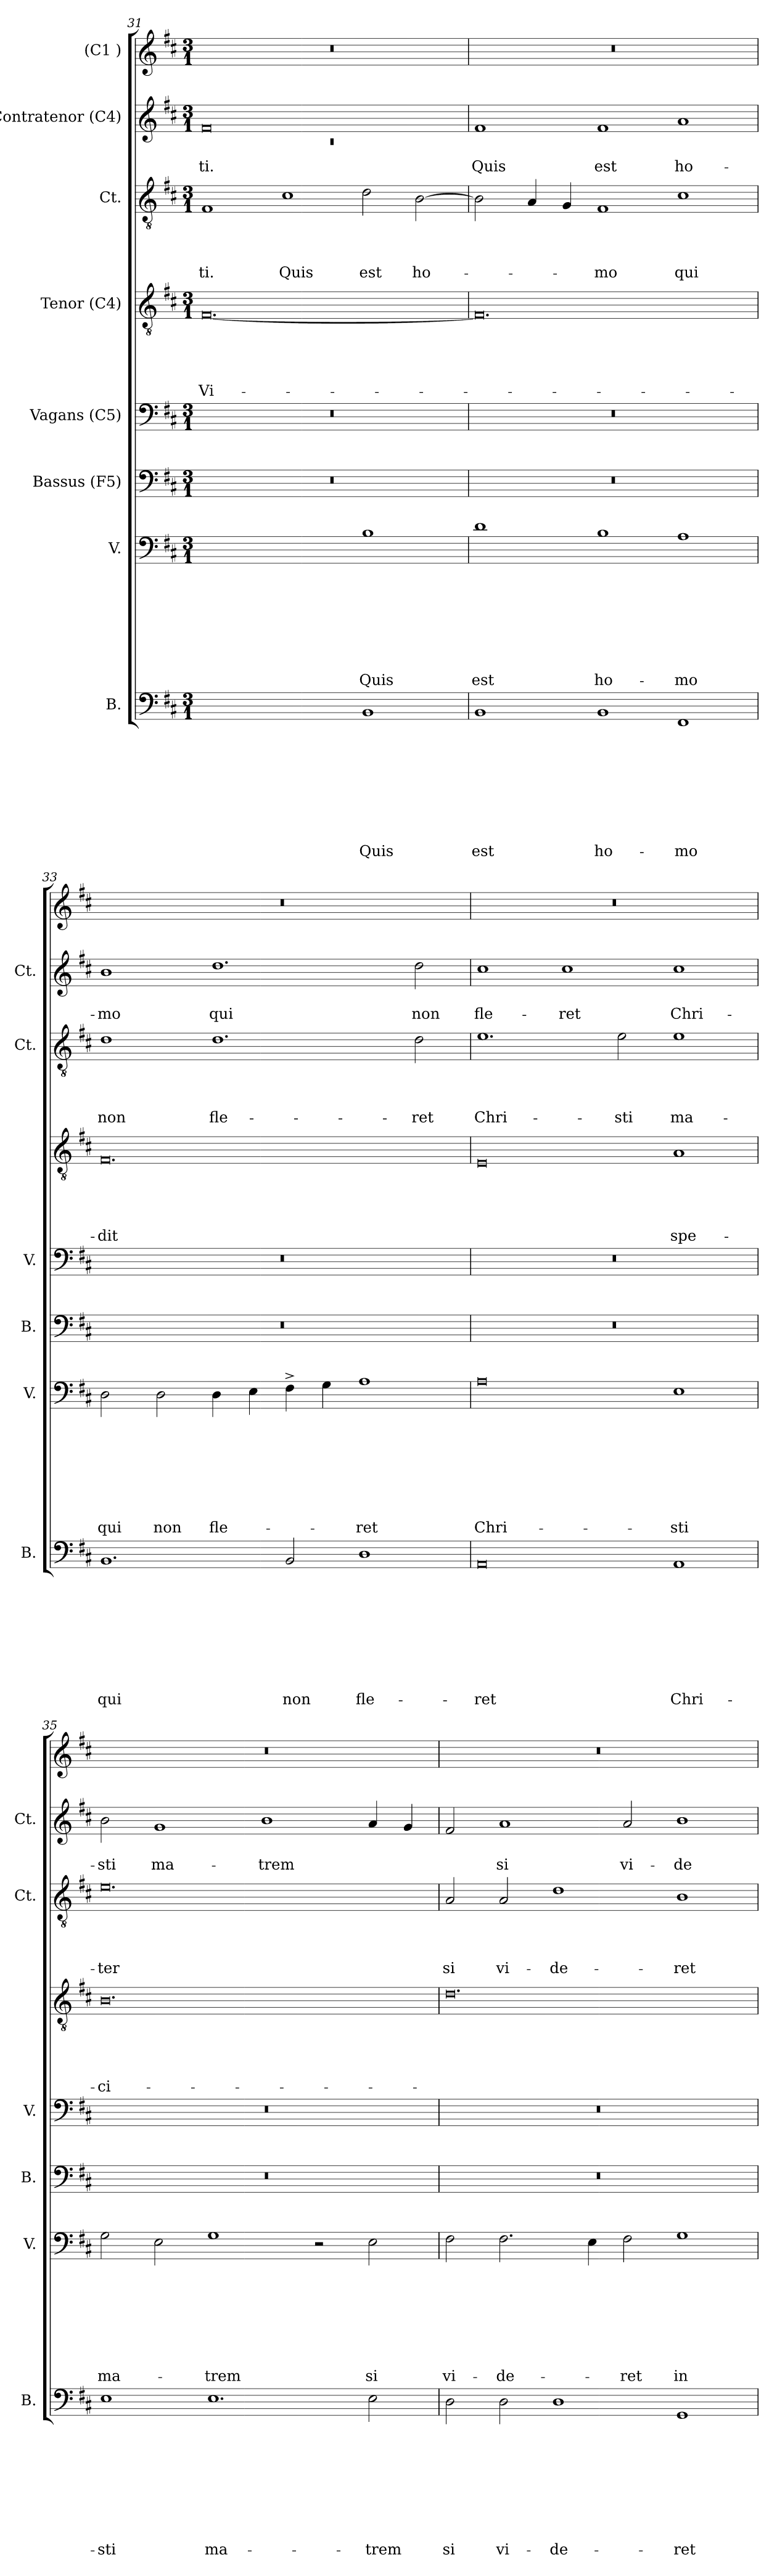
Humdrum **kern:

**kern	**text	**text	**text	**text	**text	**text	**text	**text	**text	**kern	**text	**text	**text	**text	**text	**text	**text	**text	**kern	**kern	**kern	**text	**text	**text	**text	**text	**kern	**text	**text	**text	**text	**kern	**text	**text	**kern
*part8	*part8	*part8	*part8	*part8	*part8	*part8	*part8	*part8	*part8	*part7	*part7	*part7	*part7	*part7	*part7	*part7	*part7	*part7	*part6	*part5	*part4	*part4	*part4	*part4	*part4	*part4	*part3	*part3	*part3	*part3	*part3	*part2	*part2	*part2	*part1
*staff8	*staff8	*staff8	*staff8	*staff8	*staff8	*staff8	*staff8	*staff8	*staff8	*staff7	*staff7	*staff7	*staff7	*staff7	*staff7	*staff7	*staff7	*staff7	*staff6	*staff5	*staff4	*staff4	*staff4	*staff4	*staff4	*staff4	*staff3	*staff3	*staff3	*staff3	*staff3	*staff2	*staff2	*staff2	*staff1
*I"B.	*	*	*	*	*	*	*	*	*	*I"V.	*	*	*	*	*	*	*	*	*I"Bassus (F5)	*I"Vagans (C5)	*I"Tenor (C4)	*	*	*	*	*	*I"Ct.	*	*	*	*	*I"Contratenor (C4)	*	*	*I"(C1 )
*I'B.	*	*	*	*	*	*	*	*	*	*I'V.	*	*	*	*	*	*	*	*	*I'B.	*I'V.	*	*	*	*	*	*	*I'Ct.	*	*	*	*	*I'Ct.	*	*	*
!!LO:LB:g=z
*clefF4	*	*	*	*	*	*	*	*	*	*clefF4	*	*	*	*	*	*	*	*	*clefF4	*clefF4	*clefGv2	*	*	*	*	*	*clefGv2	*	*	*	*	*clefG2	*	*	*clefG2
*k[f#c#]	*	*	*	*	*	*	*	*	*	*k[f#c#]	*	*	*	*	*	*	*	*	*k[f#c#]	*k[f#c#]	*k[f#c#]	*	*	*	*	*	*k[f#c#]	*	*	*	*	*k[f#c#]	*	*	*k[f#c#]
*D:	*	*	*	*	*	*	*	*	*	*D:	*	*	*	*	*	*	*	*	*D:	*D:	*D:	*	*	*	*	*	*D:	*	*	*	*	*D:	*	*	*D:
*M3/1	*	*	*	*	*	*	*	*	*	*M3/1	*	*	*	*	*	*	*	*	*M3/1	*M3/1	*M3/1	*	*	*	*	*	*M3/1	*	*	*	*	*M3/1	*	*	*M3/1
=31	=31	=31	=31	=31	=31	=31	=31	=31	=31	=31	=31	=31	=31	=31	=31	=31	=31	=31	=31	=31	=31	=31	=31	=31	=31	=31	=31	=31	=31	=31	=31	=31	=31	=31	=31
*	*	*	*	*	*	*	*	*	*	*	*	*	*	*	*	*	*	*	*	*	*	*	*	*	*	*	*	*	*	*	*	*^	*	*	*
!	!	!	!	!	!	!	!	!	!	!	!	!	!	!	!	!	!	!	!	!	!	!	!	!	!	!LO:LY:b	!	!	!	!	!LO:LY:b	!	!LO:N:vis=1	!	!LO:LY:b:rj	!
0ryy	.	.	.	.	.	.	.	.	.	0ryy	.	.	.	.	.	.	.	.	0.r	0.r	[<0.F#	.	.	.	.	Vi-	1F#	.	.	.	-ti.	0f#	0.rc	.	-ti.	0.r
!	!	!	!	!	!	!	!	!	!	!	!	!	!	!	!	!	!	!	!	!	!	!	!	!	!	!	!	!	!	!	!LO:LY:b	!	!	!	!	!
.	.	.	.	.	.	.	.	.	.	.	.	.	.	.	.	.	.	.	.	.	.	.	.	.	.	.	1c#	.	.	.	Quis	.	.	.	.	.
!	!	!	!	!	!	!	!	!	!LO:LY:b	!	!	!	!	!	!	!	!	!LO:LY:b	!	!	!	!	!	!	!	!	!	!	!	!	!LO:LY:b	!	!	!	!	!
1BB	.	.	.	.	.	.	.	.	Quis	1B	.	.	.	.	.	.	.	Quis	.	.	.	.	.	.	.	.	2d\	.	.	.	est	1ryy	.	.	.	.
!	!	!	!	!	!	!	!	!	!	!	!	!	!	!	!	!	!	!	!	!	!	!	!	!	!	!	!	!	!	!	!LO:LY:b	!	!	!	!	!
.	.	.	.	.	.	.	.	.	.	.	.	.	.	.	.	.	.	.	.	.	.	.	.	.	.	.	[>2B\	.	.	.	ho-	.	.	.	.	.
*	*	*	*	*	*	*	*	*	*	*	*	*	*	*	*	*	*	*	*	*	*	*	*	*	*	*	*	*	*	*	*	*v	*v	*	*	*
=32	=32	=32	=32	=32	=32	=32	=32	=32	=32	=32	=32	=32	=32	=32	=32	=32	=32	=32	=32	=32	=32	=32	=32	=32	=32	=32	=32	=32	=32	=32	=32	=32	=32	=32	=32
!	!	!	!	!	!	!	!	!	!LO:LY:b	!	!	!	!	!	!	!	!	!LO:LY:b	!	!	!	!	!	!	!	!	!	!	!	!	!	!	!	!LO:LY:b	!
1BB	.	.	.	.	.	.	.	.	est	1d	.	.	.	.	.	.	.	est	0.r	0.r	0.F#]	.	.	.	.	.	2B\]	.	.	.	.	1f#	.	Quis	0.r
.	.	.	.	.	.	.	.	.	.	.	.	.	.	.	.	.	.	.	.	.	.	.	.	.	.	.	4A/	.	.	.	.	.	.	.	.
.	.	.	.	.	.	.	.	.	.	.	.	.	.	.	.	.	.	.	.	.	.	.	.	.	.	.	4G/	.	.	.	.	.	.	.	.
!	!	!	!	!	!	!	!	!	!LO:LY:b	!	!	!	!	!	!	!	!	!LO:LY:b	!	!	!	!	!	!	!	!	!	!	!	!	!LO:LY:b	!	!	!LO:LY:b	!
1BB	.	.	.	.	.	.	.	.	ho-	1B	.	.	.	.	.	.	.	ho-	.	.	.	.	.	.	.	.	1F#	.	.	.	-mo	1f#	.	est	.
!	!	!	!	!	!	!	!	!	!LO:LY:b	!	!	!	!	!	!	!	!	!LO:LY:b	!	!	!	!	!	!	!	!	!	!	!	!	!LO:LY:b	!	!	!LO:LY:b	!
1FF#	.	.	.	.	.	.	.	.	-mo	1A	.	.	.	.	.	.	.	-mo	.	.	.	.	.	.	.	.	1c#	.	.	.	qui	1a	.	ho-	.
=33	=33	=33	=33	=33	=33	=33	=33	=33	=33	=33	=33	=33	=33	=33	=33	=33	=33	=33	=33	=33	=33	=33	=33	=33	=33	=33	=33	=33	=33	=33	=33	=33	=33	=33	=33
!	!	!	!	!	!	!	!	!	!LO:LY:b	!	!	!	!	!	!	!	!	!LO:LY:b	!	!	!	!	!	!	!	!LO:LY:b	!	!	!	!	!LO:LY:b	!	!	!LO:LY:b	!
1.BB	.	.	.	.	.	.	.	.	qui	2D\	.	.	.	.	.	.	.	qui	0.r	0.r	0.F#	.	.	.	.	-dit	1d	.	.	.	non	1b	.	-mo	0.r
!	!	!	!	!	!	!	!	!	!	!	!	!	!	!	!	!	!	!LO:LY:b	!	!	!	!	!	!	!	!	!	!	!	!	!	!	!	!	!
.	.	.	.	.	.	.	.	.	.	2D\	.	.	.	.	.	.	.	non	.	.	.	.	.	.	.	.	.	.	.	.	.	.	.	.	.
!	!	!	!	!	!	!	!	!	!	!	!	!	!	!	!	!	!	!LO:LY:b	!	!	!	!	!	!	!	!	!	!	!	!	!LO:LY:b	!	!	!LO:LY:b	!
.	.	.	.	.	.	.	.	.	.	4D\	.	.	.	.	.	.	.	fle-	.	.	.	.	.	.	.	.	1.d	.	.	.	fle-	1.dd	.	qui	.
.	.	.	.	.	.	.	.	.	.	4E\	.	.	.	.	.	.	.	.	.	.	.	.	.	.	.	.	.	.	.	.	.	.	.	.	.
!	!	!	!	!	!	!	!	!	!LO:LY:b	!	!	!	!	!	!	!	!	!	!	!	!	!	!	!	!	!	!	!	!	!	!	!	!	!	!
2BB/	.	.	.	.	.	.	.	.	non	4F#^>\	.	.	.	.	.	.	.	.	.	.	.	.	.	.	.	.	.	.	.	.	.	.	.	.	.
.	.	.	.	.	.	.	.	.	.	4G\	.	.	.	.	.	.	.	.	.	.	.	.	.	.	.	.	.	.	.	.	.	.	.	.	.
!	!	!	!	!	!	!	!	!	!LO:LY:b	!	!	!	!	!	!	!	!	!LO:LY:b	!	!	!	!	!	!	!	!	!	!	!	!	!	!	!	!	!
1D	.	.	.	.	.	.	.	.	fle-	1A	.	.	.	.	.	.	.	-ret	.	.	.	.	.	.	.	.	.	.	.	.	.	.	.	.	.
!	!	!	!	!	!	!	!	!	!	!	!	!	!	!	!	!	!	!	!	!	!	!	!	!	!	!	!	!	!	!	!LO:LY:b	!	!	!LO:LY:b	!
.	.	.	.	.	.	.	.	.	.	.	.	.	.	.	.	.	.	.	.	.	.	.	.	.	.	.	2d\	.	.	.	-ret	2dd\	.	non	.
!!LO:PB:g=z
=34	=34	=34	=34	=34	=34	=34	=34	=34	=34	=34	=34	=34	=34	=34	=34	=34	=34	=34	=34	=34	=34	=34	=34	=34	=34	=34	=34	=34	=34	=34	=34	=34	=34	=34	=34
!	!	!	!	!	!	!	!	!	!LO:LY:b:rj	!	!	!	!	!	!	!	!	!LO:LY:b	!	!	!	!	!	!	!	!	!	!	!	!	!LO:LY:b	!	!	!LO:LY:b	!
0AA	.	.	.	.	.	.	.	.	-ret	0A	.	.	.	.	.	.	.	Chri-	0.r	0.r	0E	.	.	.	.	.	1.e	.	.	.	Chri-	1cc#	.	fle-	0.r
!	!	!	!	!	!	!	!	!	!	!	!	!	!	!	!	!	!	!	!	!	!	!	!	!	!	!	!	!	!	!	!	!	!	!LO:LY:b	!
.	.	.	.	.	.	.	.	.	.	.	.	.	.	.	.	.	.	.	.	.	.	.	.	.	.	.	.	.	.	.	.	1cc#	.	-ret	.
!	!	!	!	!	!	!	!	!	!	!	!	!	!	!	!	!	!	!	!	!	!	!	!	!	!	!	!	!	!	!	!LO:LY:b	!	!	!	!
.	.	.	.	.	.	.	.	.	.	.	.	.	.	.	.	.	.	.	.	.	.	.	.	.	.	.	2e\	.	.	.	-sti	.	.	.	.
!	!	!	!	!	!	!	!	!	!LO:LY:b	!	!	!	!	!	!	!	!	!LO:LY:b	!	!	!	!	!	!	!	!LO:LY:b	!	!	!	!	!LO:LY:b	!	!	!LO:LY:b	!
1AA	.	.	.	.	.	.	.	.	Chri-	1E	.	.	.	.	.	.	.	-sti	.	.	1A	.	.	.	.	spe-	1e	.	.	.	ma-	1cc#	.	Chri-	.
=35	=35	=35	=35	=35	=35	=35	=35	=35	=35	=35	=35	=35	=35	=35	=35	=35	=35	=35	=35	=35	=35	=35	=35	=35	=35	=35	=35	=35	=35	=35	=35	=35	=35	=35	=35
!	!	!	!	!	!	!	!	!	!LO:LY:b	!	!	!	!	!	!	!	!	!LO:LY:b	!	!	!	!	!	!	!	!LO:LY:b:rj	!	!	!	!	!LO:LY:b:rj	!	!	!LO:LY:b	!
1E	.	.	.	.	.	.	.	.	-sti	2G\	.	.	.	.	.	.	.	ma-	0.r	0.r	0.B	.	.	.	.	-ci-	0.e	.	.	.	-ter	2b\	.	-sti	0.r
!	!	!	!	!	!	!	!	!	!	!	!	!	!	!	!	!	!	!	!	!	!	!	!	!	!	!	!	!	!	!	!	!	!	!LO:LY:b	!
.	.	.	.	.	.	.	.	.	.	2E\	.	.	.	.	.	.	.	.	.	.	.	.	.	.	.	.	.	.	.	.	.	1g	.	ma-	.
!	!	!	!	!	!	!	!	!	!LO:LY:b	!	!	!	!	!	!	!	!	!LO:LY:b	!	!	!	!	!	!	!	!	!	!	!	!	!	!	!	!	!
1.E	.	.	.	.	.	.	.	.	ma-	1G	.	.	.	.	.	.	.	-trem	.	.	.	.	.	.	.	.	.	.	.	.	.	.	.	.	.
!	!	!	!	!	!	!	!	!	!	!	!	!	!	!	!	!	!	!	!	!	!	!	!	!	!	!	!	!	!	!	!	!	!	!LO:LY:b	!
.	.	.	.	.	.	.	.	.	.	.	.	.	.	.	.	.	.	.	.	.	.	.	.	.	.	.	.	.	.	.	.	1b	.	-trem	.
.	.	.	.	.	.	.	.	.	.	2r	.	.	.	.	.	.	.	.	.	.	.	.	.	.	.	.	.	.	.	.	.	.	.	.	.
!	!	!	!	!	!	!	!	!	!LO:LY:b	!	!	!	!	!	!	!	!	!LO:LY:b	!	!	!	!	!	!	!	!	!	!	!	!	!	!	!	!	!
2E\	.	.	.	.	.	.	.	.	-trem	2E\	.	.	.	.	.	.	.	si	.	.	.	.	.	.	.	.	.	.	.	.	.	4a/	.	.	.
.	.	.	.	.	.	.	.	.	.	.	.	.	.	.	.	.	.	.	.	.	.	.	.	.	.	.	.	.	.	.	.	4g/	.	.	.
=36	=36	=36	=36	=36	=36	=36	=36	=36	=36	=36	=36	=36	=36	=36	=36	=36	=36	=36	=36	=36	=36	=36	=36	=36	=36	=36	=36	=36	=36	=36	=36	=36	=36	=36	=36
!	!	!	!	!	!	!	!	!	!LO:LY:b	!	!	!	!	!	!	!	!	!LO:LY:b	!	!	!	!	!	!	!	!	!	!	!	!	!LO:LY:b	!	!	!	!
2D\	.	.	.	.	.	.	.	.	si	2F#\	.	.	.	.	.	.	.	vi-	0.r	0.r	0.d	.	.	.	.	.	2A/	.	.	.	si	2f#/	.	.	0.r
!	!	!	!	!	!	!	!	!	!LO:LY:b	!	!	!	!	!	!	!	!	!LO:LY:b	!	!	!	!	!	!	!	!	!	!	!	!	!LO:LY:b	!	!	!LO:LY:b	!
2D\	.	.	.	.	.	.	.	.	vi-	2.F#\	.	.	.	.	.	.	.	-de-	.	.	.	.	.	.	.	.	2A/	.	.	.	vi-	1a	.	si	.
!	!	!	!	!	!	!	!	!	!LO:LY:b	!	!	!	!	!	!	!	!	!	!	!	!	!	!	!	!	!	!	!	!	!	!LO:LY:b	!	!	!	!
1D	.	.	.	.	.	.	.	.	-de-	.	.	.	.	.	.	.	.	.	.	.	.	.	.	.	.	.	1d	.	.	.	-de-	.	.	.	.
.	.	.	.	.	.	.	.	.	.	4E\	.	.	.	.	.	.	.	.	.	.	.	.	.	.	.	.	.	.	.	.	.	.	.	.	.
!	!	!	!	!	!	!	!	!	!	!	!	!	!	!	!	!	!	!LO:LY:b	!	!	!	!	!	!	!	!	!	!	!	!	!	!	!	!LO:LY:b	!
.	.	.	.	.	.	.	.	.	.	2F#\	.	.	.	.	.	.	.	-ret	.	.	.	.	.	.	.	.	.	.	.	.	.	2a/	.	vi-	.
!	!	!	!	!	!	!	!	!	!LO:LY:b	!	!	!	!	!	!	!	!	!LO:LY:b	!	!	!	!	!	!	!	!	!	!	!	!	!LO:LY:b	!	!	!LO:LY:b	!
1GG	.	.	.	.	.	.	.	.	-ret	1G	.	.	.	.	.	.	.	in	.	.	.	.	.	.	.	.	1B	.	.	.	-ret	1b	.	-de-	.
=	=	=	=	=	=	=	=	=	=	=	=	=	=	=	=	=	=	=	=	=	=	=	=	=	=	=	=	=	=	=	=	=	=	=	=
*-	*-	*-	*-	*-	*-	*-	*-	*-	*-	*-	*-	*-	*-	*-	*-	*-	*-	*-	*-	*-	*-	*-	*-	*-	*-	*-	*-	*-	*-	*-	*-	*-	*-	*-	*-
